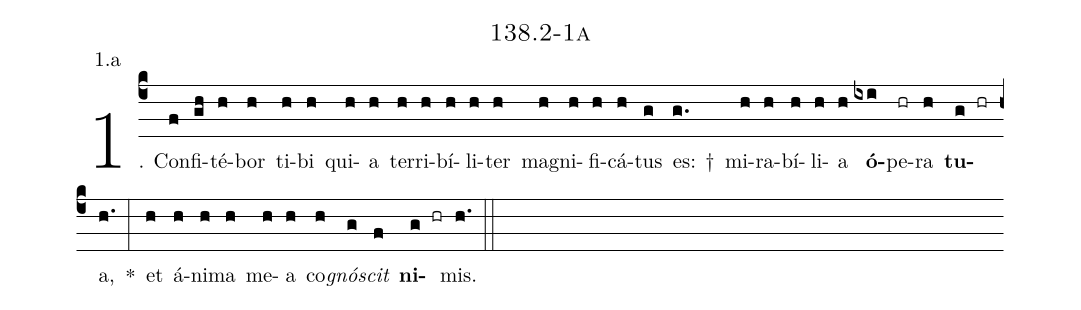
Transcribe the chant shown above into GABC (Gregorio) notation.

name: 138.2-1a;
annotation: 1.a;
%%
(c4)1. Con(f)fi(gh)té(h)bor(h) ti(h)bi(h) qui(h)a(h) ter(h)ri(h)bí(h)li(h)ter(h) ma(h)gni(h)fi(h)cá(h)tus(g) es: †(g.) mi(h)ra(h)bí(h)li(h)a(h) <b>ó</b>(ixi)pe(hr)ra(h) <b>tu</b>(g hr)a,(h.) *(:) et(h) á(h)ni(h)ma(h) me(h)a(h) co(h)<i>gnó</i>(g)<i>scit</i>(f) <b>ni</b>(g hr)mis.(h.) (::)
